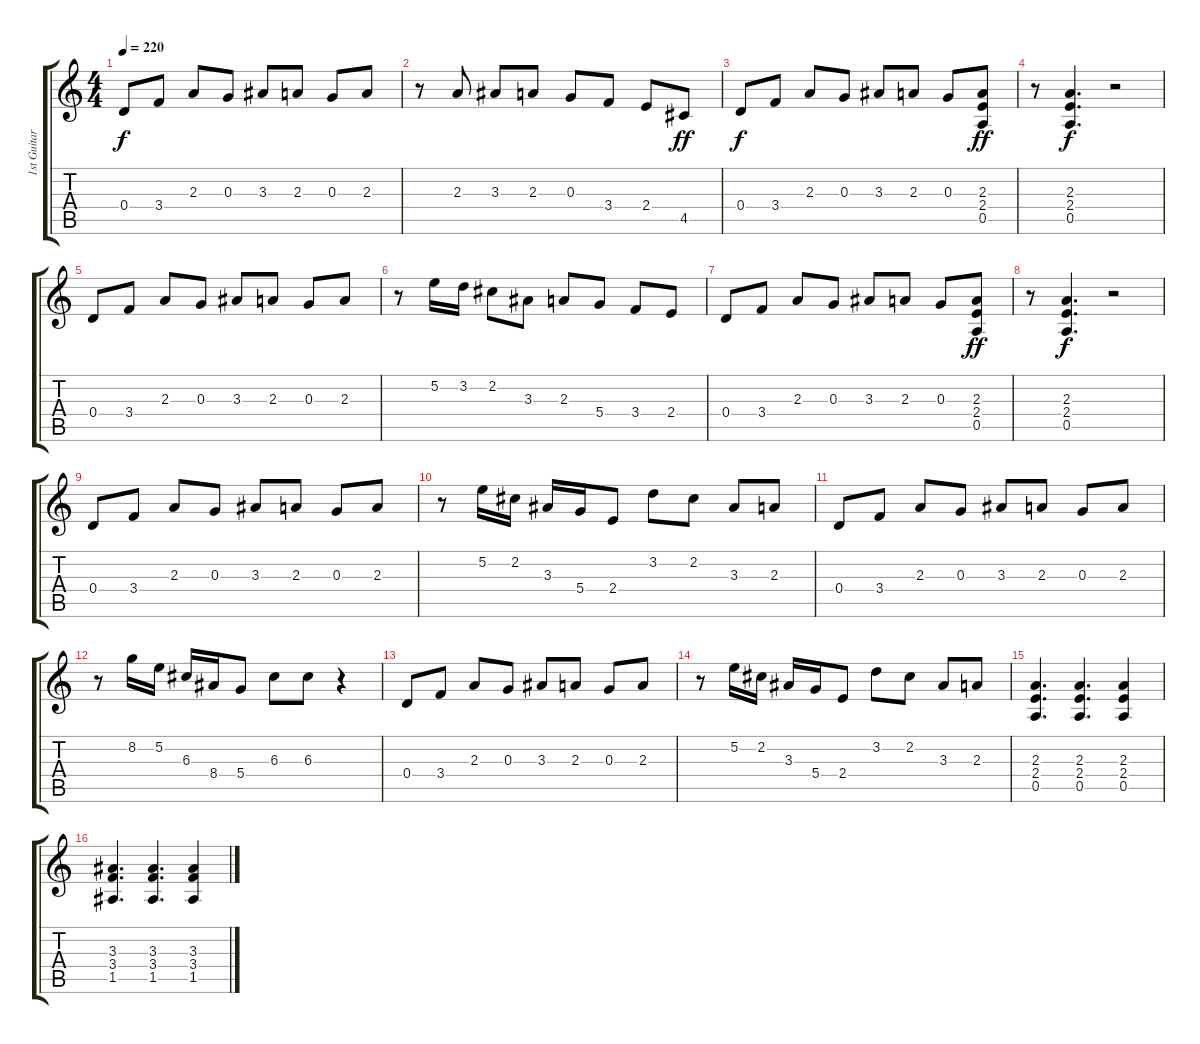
\track ("1st Guitar" "1st Guitar") {instrument acousticguitarnylon}
\staff {score tabs}
\tuning (E4 B3 G3 D3 A2 E2) {hide}
\ts (4 4)
\tempo 220
\clef g2
\ks c
0.4.8{dy f instrument acousticguitarnylon} 3.4.8 2.3.8 0.3.8 3.3.8 2.3.8 0.3.8 2.3.8 |
r.8 2.3.8 3.3.8 2.3.8 0.3.8 3.4.8 2.4.8 4.5.8{dy ff} |
0.4.8{dy f} 3.4.8 2.3.8 0.3.8 3.3.8 2.3.8 0.3.8 (2.3 2.4 0.5).8{dy ff} |
r.8 (2.3 2.4 0.5).4{d dy f} r.2 |
0.4.8 3.4.8 2.3.8 0.3.8 3.3.8 2.3.8 0.3.8 2.3.8 |
r.8 5.2.16 3.2.16 2.2.8 3.3.8 2.3.8 5.4.8 3.4.8 2.4.8 |
0.4.8 3.4.8 2.3.8 0.3.8 3.3.8 2.3.8 0.3.8 (2.3 2.4 0.5).8{dy ff} |
r.8 (2.3 2.4 0.5).4{d dy f} r.2 |
0.4.8 3.4.8 2.3.8 0.3.8 3.3.8 2.3.8 0.3.8 2.3.8 |
r.8 5.2.16 2.2.16 3.3.16 5.4.16 2.4.8 3.2.8 2.2.8 3.3.8 2.3.8 |
0.4.8 3.4.8 2.3.8 0.3.8 3.3.8 2.3.8 0.3.8 2.3.8 |
r.8 8.2.16 5.2.16 6.3.16 8.4.16 5.4.8 6.3.8 6.3.8 r.4 |
0.4.8 3.4.8 2.3.8 0.3.8 3.3.8 2.3.8 0.3.8 2.3.8 |
r.8 5.2.16 2.2.16 3.3.16 5.4.16 2.4.8 3.2.8 2.2.8 3.3.8 2.3.8 |
(2.3 2.4 0.5).4{d} (2.3 2.4 0.5).4{d} (2.3 2.4 0.5).4 |
(3.3 3.4 1.5).4{d} (3.3 3.4 1.5).4{d} (3.3 3.4 1.5).4
